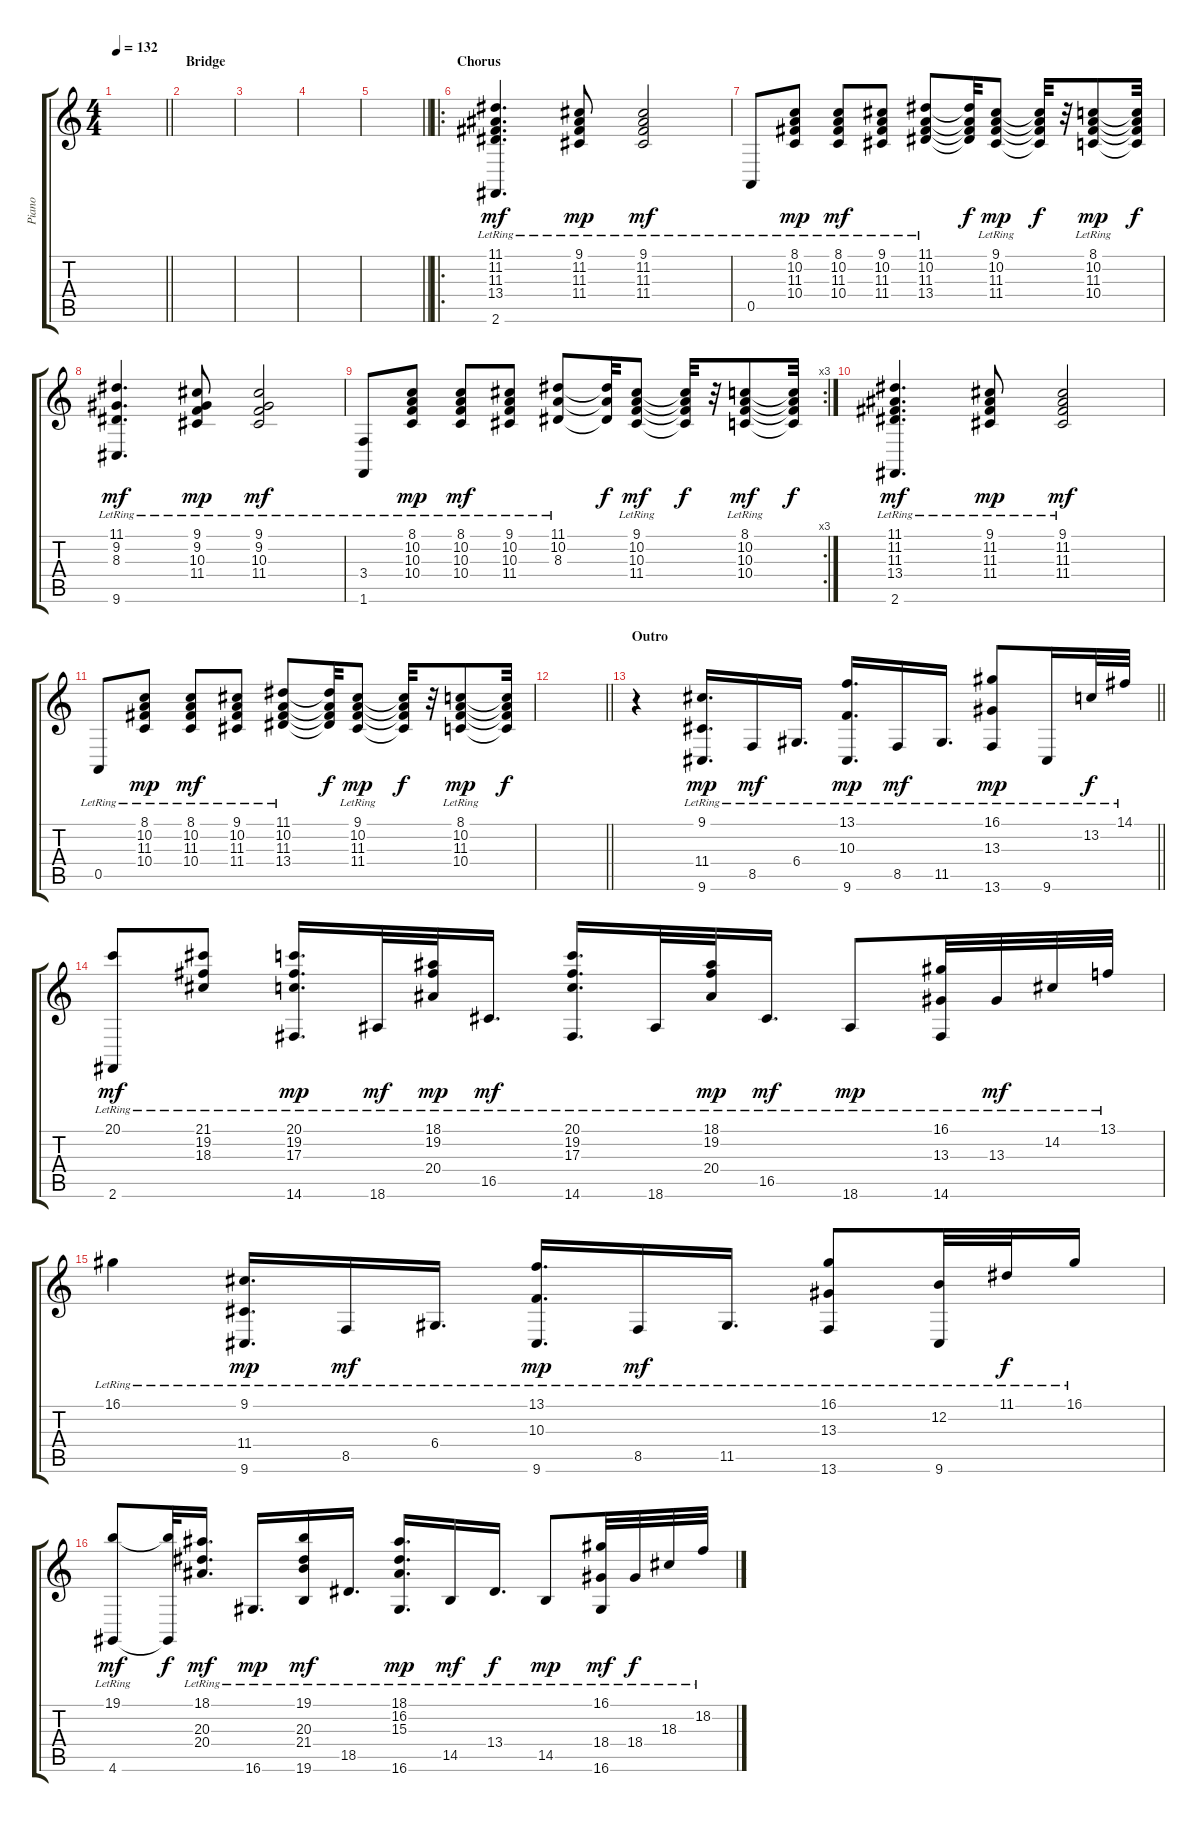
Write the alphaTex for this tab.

\track ("Piano" "Piano") {instrument acousticgrandpiano}
\staff {score tabs}
\tuning (E4 B3 G3 D3 A2 E2) {hide}
\ts (4 4)
\tempo 132
\clef g2
\barLineRight lightlight
\ks c
|
\section ("" "Bridge")
|
|
|
\barLineRight lightlight
|
\ro
\section ("" "Chorus")
(11.1{lr} 11.2{lr} 11.3{lr} 13.4{lr} 2.6{lr}).4{d dy mf volume 11} (9.1{lr} 11.2{lr} 11.3{lr} 11.4{lr}).8{dy mp} (9.1{lr} 11.2{lr} 11.3{lr} 11.4{lr}).2{dy mf} |
0.5{lr}.8 (8.1{lr} 10.2{lr} 11.3{lr} 10.4{lr}).8{dy mp} (8.1{lr} 10.2{lr} 11.3{lr} 10.4{lr}).8{dy mf} (9.1{lr} 10.2{lr} 11.3{lr} 11.4{lr}).8 (11.1{lr} 10.2{lr} 11.3{lr} 13.4{lr}).8 (11.1{t} 10.2{t} 11.3{t} 13.4{t}).32{dy f} (9.1{lr} 10.2{lr} 11.3{lr} 11.4{lr}).8{dy mp} (9.1{t} 10.2{t} 11.3{t} 11.4{t}).32{dy f} r.32 (8.1{lr} 10.2{lr} 11.3{lr} 10.4{lr}).8{dy mp} (8.1{t} 10.2{t} 11.3{t} 10.4{t}).32{dy f} |
(11.1{lr} 9.2{lr} 8.3{lr} 9.6{lr}).4{d dy mf} (9.1{lr} 9.2{lr} 10.3{lr} 11.4{lr}).8{dy mp} (9.1{lr} 9.2{lr} 10.3{lr} 11.4{lr}).2{dy mf} |
\rc 3
(3.4{lr} 1.6{lr}).8 (8.1{lr} 10.2{lr} 10.3{lr} 10.4{lr}).8{dy mp} (8.1{lr} 10.2{lr} 10.3{lr} 10.4{lr}).8{dy mf} (9.1{lr} 10.2{lr} 10.3{lr} 11.4{lr}).8 (11.1{lr} 10.2{lr} 8.3{lr}).8 (11.1{t} 10.2{t} 8.3{t}).32{dy f} (9.1{lr} 10.2{lr} 10.3{lr} 11.4{lr}).8{dy mf} (9.1{t} 10.2{t} 10.3{t} 11.4{t}).32{dy f} r.32 (8.1{lr} 10.2{lr} 10.3{lr} 10.4{lr}).8{dy mf} (8.1{t} 10.2{t} 10.3{t} 10.4{t}).32{dy f} |
(11.1{lr} 11.2{lr} 11.3{lr} 13.4{lr} 2.6{lr}).4{d dy mf} (9.1{lr} 11.2{lr} 11.3{lr} 11.4{lr}).8{dy mp} (9.1{lr} 11.2{lr} 11.3{lr} 11.4{lr}).2{dy mf} |
0.5{lr}.8 (8.1{lr} 10.2{lr} 11.3{lr} 10.4{lr}).8{dy mp} (8.1{lr} 10.2{lr} 11.3{lr} 10.4{lr}).8{dy mf} (9.1{lr} 10.2{lr} 11.3{lr} 11.4{lr}).8 (11.1{lr} 10.2{lr} 11.3{lr} 13.4{lr}).8 (11.1{t} 10.2{t} 11.3{t} 13.4{t}).32{dy f} (9.1{lr} 10.2{lr} 11.3{lr} 11.4{lr}).8{dy mp} (9.1{t} 10.2{t} 11.3{t} 11.4{t}).32{dy f} r.32 (8.1{lr} 10.2{lr} 11.3{lr} 10.4{lr}).8{dy mp} (8.1{t} 10.2{t} 11.3{t} 10.4{t}).32{dy f} |
\barLineRight lightlight
|
\section ("" "Outro")
\barLineRight lightlight
r.4{volume 16} (9.1{lr} 11.4{lr} 9.6{lr}).16{d dy mp} 8.5{lr}.16{dy mf} 6.4{lr}.16{d} (13.1{lr} 10.3{lr} 9.6{lr}).16{d dy mp} 8.5{lr}.16{dy mf} 11.5{lr}.16{d} (16.1{lr} 13.3{lr} 13.6{lr}).8{dy mp} 9.6{lr}.16 13.2{lr}.32{dy f} 14.1{lr}.32 |
(20.1{lr} 2.6{lr}).8{dy mf} (21.1{lr} 19.2{lr} 18.3{lr}).8 (20.1{lr} 19.2{lr} 17.3{lr} 14.6{lr}).16{d dy mp} 18.6{lr}.32{dy mf} (18.1{lr} 19.2{lr} 20.4{lr}).32{dy mp} 16.5{lr}.16{d dy mf} (20.1{lr} 19.2{lr} 17.3{lr} 14.6{lr}).16{d} 18.6{lr}.32 (18.1{lr} 19.2{lr} 20.4{lr}).32{dy mp} 16.5{lr}.16{d dy mf} 18.6{lr}.8{dy mp} (16.1{lr} 13.3{lr} 14.6{lr}).32 13.3{lr}.32{dy mf} 14.2{lr}.32 13.1{lr}.32 |
16.1{lr}.4 (9.1{lr} 11.4{lr} 9.6{lr}).16{d dy mp} 8.5{lr}.16{dy mf} 6.4{lr}.16{d} (13.1{lr} 10.3{lr} 9.6{lr}).16{d dy mp} 8.5{lr}.16{dy mf} 11.5{lr}.16{d} (16.1{lr} 13.3{lr} 13.6{lr}).8 (12.2{lr} 9.6{lr}).32 11.1{lr}.32{dy f} 16.1{lr}.16 |
(19.1{lr} 4.6{lr}).8{dy mf} (19.1{t} 4.6{t}).32{dy f} (18.1{lr} 20.3{lr} 20.4{lr}).16{d dy mf} 16.6{lr}.16{d dy mp} (19.1{lr} 20.3{lr} 21.4{lr} 19.6{lr}).16{dy mf} 18.5{lr}.16{d} (18.1{lr} 16.2{lr} 15.3{lr} 16.6{lr}).16{d dy mp} 14.5{lr}.16{dy mf} 13.4{lr}.16{d dy f} 14.5{lr}.8{dy mp} (16.1{lr} 18.4{lr} 16.6{lr}).32{dy mf} 18.4{lr}.32{dy f} 18.3{lr}.32 18.2{lr}.32
